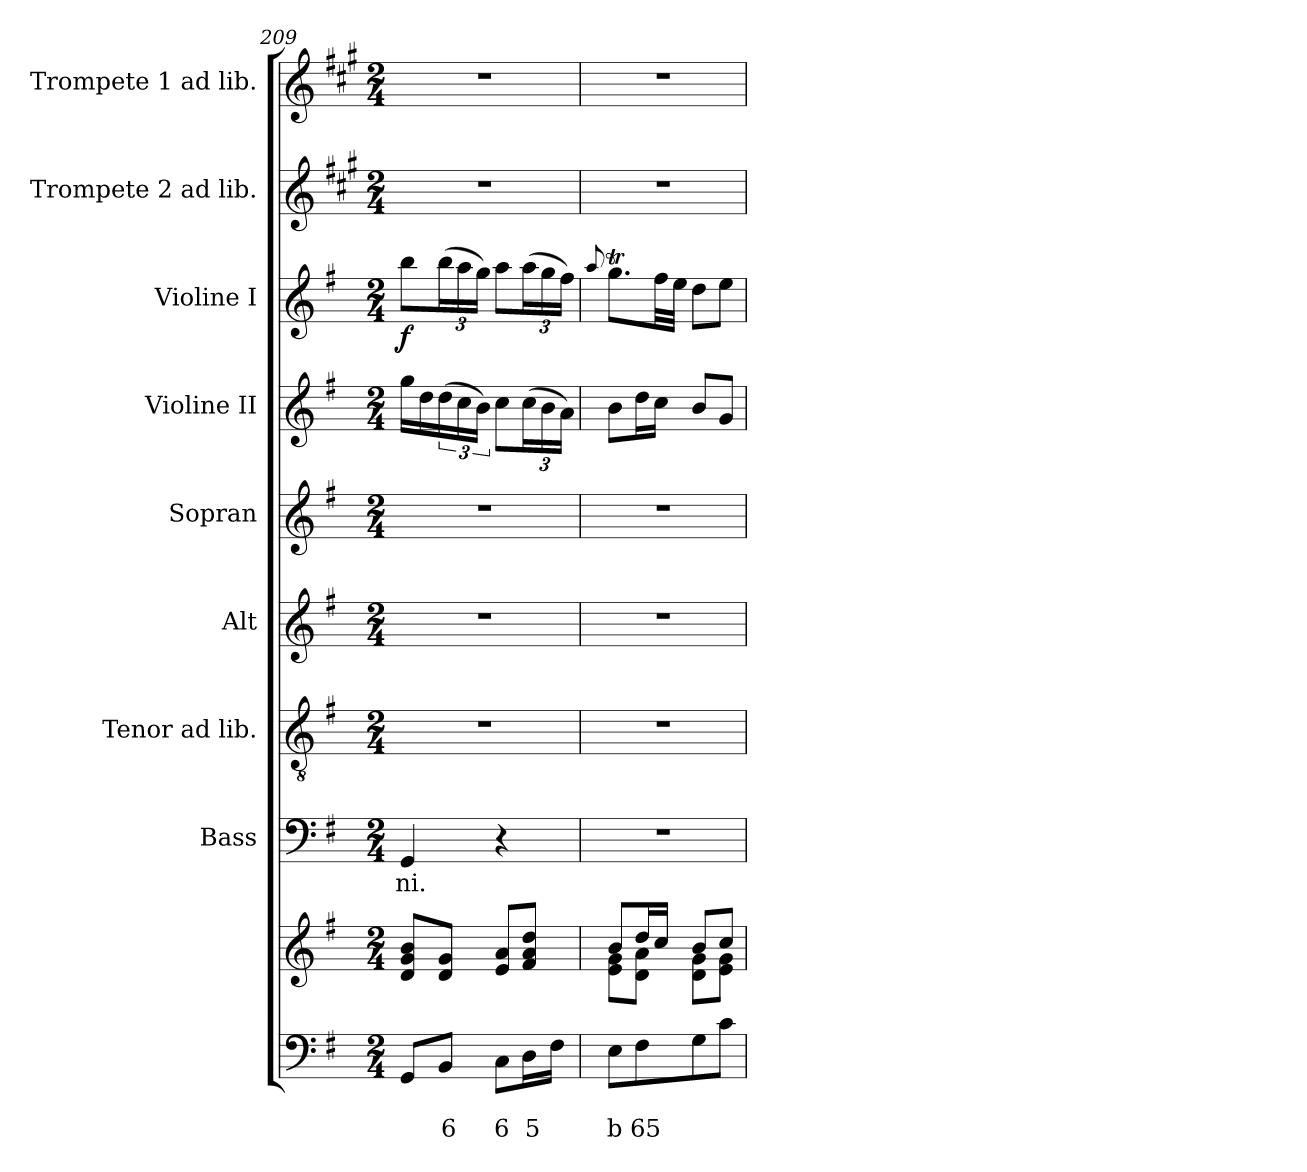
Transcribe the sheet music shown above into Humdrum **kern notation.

**kern	**text	**text	**kern	**kern	**text	**kern	**kern	**kern	**kern	**kern	**dynam	**kern	**kern
*part9	*part9	*part9	*part9	*part8	*part8	*part7	*part6	*part5	*part4	*part3	*part3	*part2	*part1
*staff10	*staff10	*staff10	*staff9	*staff8	*staff8	*staff7	*staff6	*staff5	*staff4	*staff3	*staff3	*staff2	*staff1
*	*	*	*	*I"Bass	*	*I"Tenor ad lib.	*I"Alt	*I"Sopran	*I"Violine II	*I"Violine I	*	*I"Trompete 2 ad lib.	*I"Trompete 1 ad lib.
*	*	*	*	*I'B.	*	*I'T.	*I'A.	*I'S.	*I'Vl. II	*I'Vl. I	*	*I'Trp. 2	*I'Trp. 1
*clefF4	*	*	*clefG2	*clefF4	*	*clefGv2	*clefG2	*clefG2	*clefG2	*clefG2	*	*clefG2	*clefG2
*	*	*	*	*	*	*	*	*	*	*	*	*ITrd1c2	*ITrd1c2
*k[f#]	*	*	*k[f#]	*k[f#]	*	*k[f#]	*k[f#]	*k[f#]	*k[f#]	*k[f#]	*	*k[f#]	*k[f#]
*G:	*	*	*G:	*G:	*	*G:	*G:	*G:	*G:	*G:	*	*G:	*G:
*M2/4	*	*	*M2/4	*M2/4	*	*M2/4	*M2/4	*M2/4	*M2/4	*M2/4	*	*M2/4	*M2/4
=209	=209	=209	=209	=209	=209	=209	=209	=209	=209	=209	=209	=209	=209
!	!	!	!	!	!LO:LY:b	!	!	!	!	!	!LO:DY:b	!	!
8GG/L	.	.	8d/ 8g/ 8b/L	4GG/	-ni.	2r	2r	2r	16gg\LL	8bb\L	f	2r	2r
.	.	.	.	.	.	.	.	.	16dd\	.	.	.	.
!	!	!LO:LY:b	!	!	!	!	!	!	!	!	!	!	!
8BB/J	.	6	8d/ 8g/J	.	.	.	.	.	(>24dd\	(>24bb\L	.	.	.
.	.	.	.	.	.	.	.	.	24cc\	24aa\	.	.	.
.	.	.	.	.	.	.	.	.	24b\JJ)	24gg\JJ)	.	.	.
!	!	!LO:LY:b	!	!	!	!	!	!	!	!	!	!	!
8C\L	.	6	8e/ 8a/L	4r	.	.	.	.	8cc\L	8aa\L	.	.	.
!	!	!LO:LY:b	!	!	!	!	!	!	!	!	!	!	!
16D\L	.	5	8f#/ 8a/ 8dd/J	.	.	.	.	.	(>24cc\L	(>24aa\L	.	.	.
.	.	.	.	.	.	.	.	.	24b\	24gg\	.	.	.
16F#\JJ	.	.	.	.	.	.	.	.	.	.	.	.	.
.	.	.	.	.	.	.	.	.	24a\JJ)	24ff#\JJ)	.	.	.
!!LO:LB:g=z
=210	=210	=210	=210	=210	=210	=210	=210	=210	=210	=210	=210	=210	=210
.	.	.	.	.	.	.	.	.	.	8qqaa/	.	.	.
!	!	!LO:LY:b	!	!	!	!	!	!	!	!	!	!	!
*	*	*	*^	*	*	*	*	*	*	*	*	*	*
8E\L	.	b	8b/L	8e\ 8g\L	2r	.	2r	2r	2r	8b\L	8.ggT\L	.	2r	2r
!	!	!LO:LY:b	!	!	!	!	!	!	!	!	!	!	!	!
8F#\	.	65	16dd/L	8d\ 8a\J	.	.	.	.	.	16dd\L	.	.	.	.
.	.	.	16cc/JJ	.	.	.	.	.	.	16cc\JJ	32ff#\LL	.	.	.
.	.	.	.	.	.	.	.	.	.	.	32ee\JJJ	.	.	.
8G\	.	.	8b/L	8d\ 8g\L	.	.	.	.	.	8b/L	8dd\L	.	.	.
8c\J	.	.	8cc/J	8e\ 8g\J	.	.	.	.	.	8g/J	8ee\J	.	.	.
*	*	*	*v	*v	*	*	*	*	*	*	*	*	*	*
=	=	=	=	=	=	=	=	=	=	=	=	=	=
*-	*-	*-	*-	*-	*-	*-	*-	*-	*-	*-	*-	*-	*-
